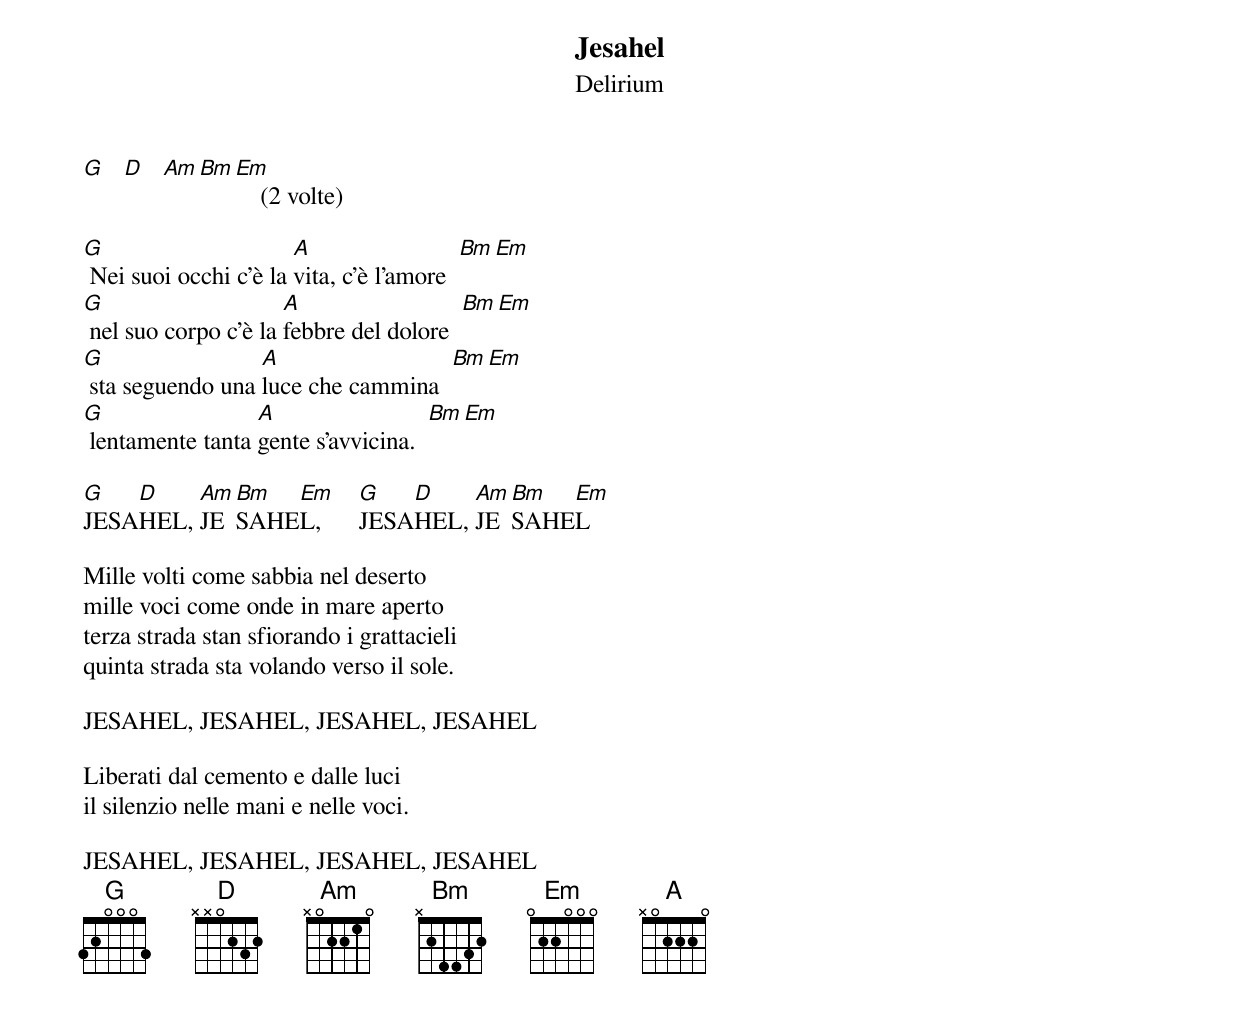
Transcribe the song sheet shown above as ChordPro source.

{title: Jesahel}
{subtitle: Delirium}

[G]   [D]   [Am][Bm][Em]    (2 volte)

[G] Nei suoi occhi c'è la [A]vita, c'è l'amore  [Bm][Em]
[G] nel suo corpo c'è la [A]febbre del dolore  [Bm][Em]
[G] sta seguendo una [A]luce che cammina  [Bm][Em]
[G] lentamente tanta [A]gente s'avvicina.  [Bm][Em]

[G]JESA[D]HEL, [Am]JE[Bm]SAHE[Em]L,      [G]JESA[D]HEL, [Am]JE[Bm]SAHE[Em]L

Mille volti come sabbia nel deserto
mille voci come onde in mare aperto
terza strada stan sfiorando i grattacieli
quinta strada sta volando verso il sole.

JESAHEL, JESAHEL, JESAHEL, JESAHEL

Liberati dal cemento e dalle luci
il silenzio nelle mani e nelle voci.

JESAHEL, JESAHEL, JESAHEL, JESAHEL
